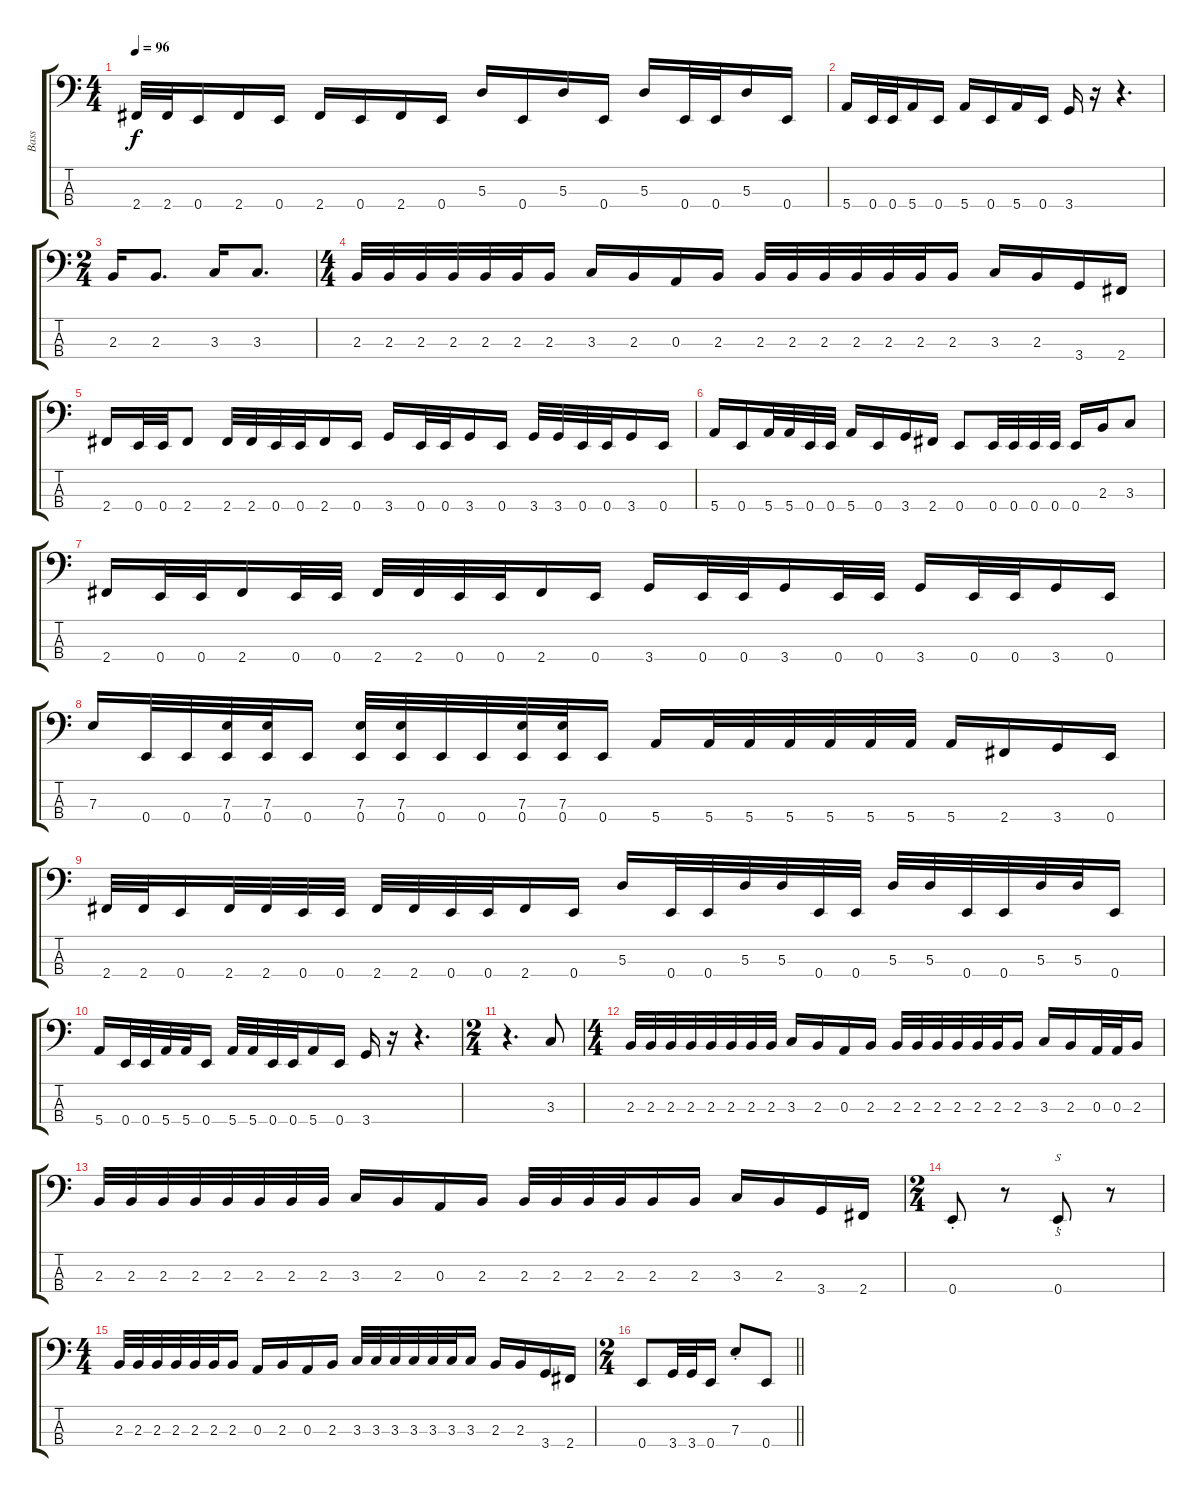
\track ("Bass" "Bass") {instrument electricbasspick}
\staff {score tabs}
\tuning (G2 D2 A1 E1) {hide}
\ts (4 4)
\tempo 96
\clef f4
\ks c
2.4.32{dy f} 2.4.32 0.4.16 2.4.16 0.4.16 2.4.16 0.4.16 2.4.16 0.4.16 5.3.16 0.4.16 5.3.16 0.4.16 5.3.16 0.4.32 0.4.32 5.3.16 0.4.16 |
5.4.16 0.4.32 0.4.32 5.4.16 0.4.16 5.4.16 0.4.16 5.4.16 0.4.16 3.4.16 r.16 r.4{d} |
\ts (2 4)
2.3.16 2.3.8{d} 3.3.16 3.3.8{d} |
\ts (4 4)
2.3.32 2.3.32 2.3.32 2.3.32 2.3.32 2.3.32 2.3.16 3.3.16 2.3.16 0.3.16 2.3.16 2.3.32 2.3.32 2.3.32 2.3.32 2.3.32 2.3.32 2.3.16 3.3.16 2.3.16 3.4.16 2.4.16 |
2.4.16 0.4.32 0.4.32 2.4.8 2.4.32 2.4.32 0.4.32 0.4.32 2.4.16 0.4.16 3.4.16 0.4.32 0.4.32 3.4.16 0.4.16 3.4.32 3.4.32 0.4.32 0.4.32 3.4.16 0.4.16 |
5.4.16 0.4.16 5.4.32 5.4.32 0.4.32 0.4.32 5.4.16 0.4.16 3.4.16 2.4.16 0.4.8 0.4.32 0.4.32 0.4.32 0.4.32 0.4.16 2.3.16 3.3.8 |
2.4.16 0.4.32 0.4.32 2.4.16 0.4.32 0.4.32 2.4.32 2.4.32 0.4.32 0.4.32 2.4.16 0.4.16 3.4.16 0.4.32 0.4.32 3.4.16 0.4.32 0.4.32 3.4.16 0.4.32 0.4.32 3.4.16 0.4.16 |
7.3.16 0.4.32 0.4.32 (7.3 0.4).32 (7.3 0.4).32 0.4.16 (7.3 0.4).32 (7.3 0.4).32 0.4.32 0.4.32 (7.3 0.4).32 (7.3 0.4).32 0.4.16 5.4.16 5.4.32 5.4.32 5.4.32 5.4.32 5.4.32 5.4.32 5.4.16 2.4.16 3.4.16 0.4.16 |
2.4.32 2.4.32 0.4.16 2.4.32 2.4.32 0.4.32 0.4.32 2.4.32 2.4.32 0.4.32 0.4.32 2.4.16 0.4.16 5.3.16 0.4.32 0.4.32 5.3.32 5.3.32 0.4.32 0.4.32 5.3.32 5.3.32 0.4.32 0.4.32 5.3.32 5.3.32 0.4.16 |
5.4.16 0.4.32 0.4.32 5.4.32 5.4.32 0.4.16 5.4.32 5.4.32 0.4.32 0.4.32 5.4.16 0.4.16 3.4.16 r.16 r.4{d} |
\ts (2 4)
r.4{d} 3.3.8 |
\ts (4 4)
2.3.32 2.3.32 2.3.32 2.3.32 2.3.32 2.3.32 2.3.32 2.3.32 3.3.16 2.3.16 0.3.16 2.3.16 2.3.32 2.3.32 2.3.32 2.3.32 2.3.32 2.3.32 2.3.16 3.3.16 2.3.16 0.3.32 0.3.32 2.3.16 |
2.3.32 2.3.32 2.3.32 2.3.32 2.3.32 2.3.32 2.3.32 2.3.32 3.3.16 2.3.16 0.3.16 2.3.16 2.3.32 2.3.32 2.3.32 2.3.32 2.3.16 2.3.16 3.3.16 2.3.16 3.4.16 2.4.16 |
\ts (2 4)
0.4{st}.8 r.8 0.4{st}.8{s} r.8 |
\ts (4 4)
2.3.32 2.3.32 2.3.32 2.3.32 2.3.32 2.3.32 2.3.16 0.3.16 2.3.16 0.3.16 2.3.16 3.3.32 3.3.32 3.3.32 3.3.32 3.3.32 3.3.32 3.3.16 2.3.16 2.3.16 3.4.16 2.4.16 |
\ts (2 4)
\barLineRight lightlight
0.4.8 3.4.32 3.4.32 0.4.16 7.3{st}.8 0.4.8
